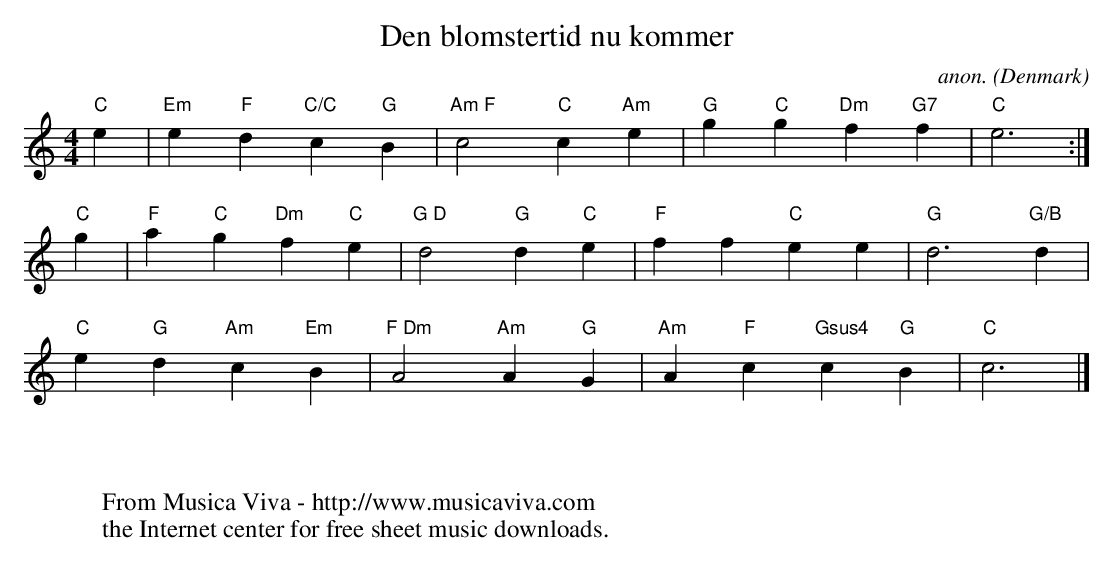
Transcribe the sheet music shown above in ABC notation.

X:1
T:Den blomstertid nu kommer
C:anon.
O:Denmark
M:4/4
L:1/4
K:C
"C"e|"Em"e"F"d"C/C"c"G"B|"Am F"c2"C"c"Am"e|"G"g"C"g"Dm"f"G7"f|"C"e3:|
"C"g|"F"a"C"g"Dm"f"C"e|"G D"d2"G"d"C"e|"F"ff"C"ee|"G"d3"G/B"d|
"C"e"G"d"Am"c"Em"B|"F Dm"A2"Am"A"G"G|"Am"A"F"c"Gsus4"c"G"B|"C"c3|]
W:
W:
W:  From Musica Viva - http://www.musicaviva.com
W:  the Internet center for free sheet music downloads.
